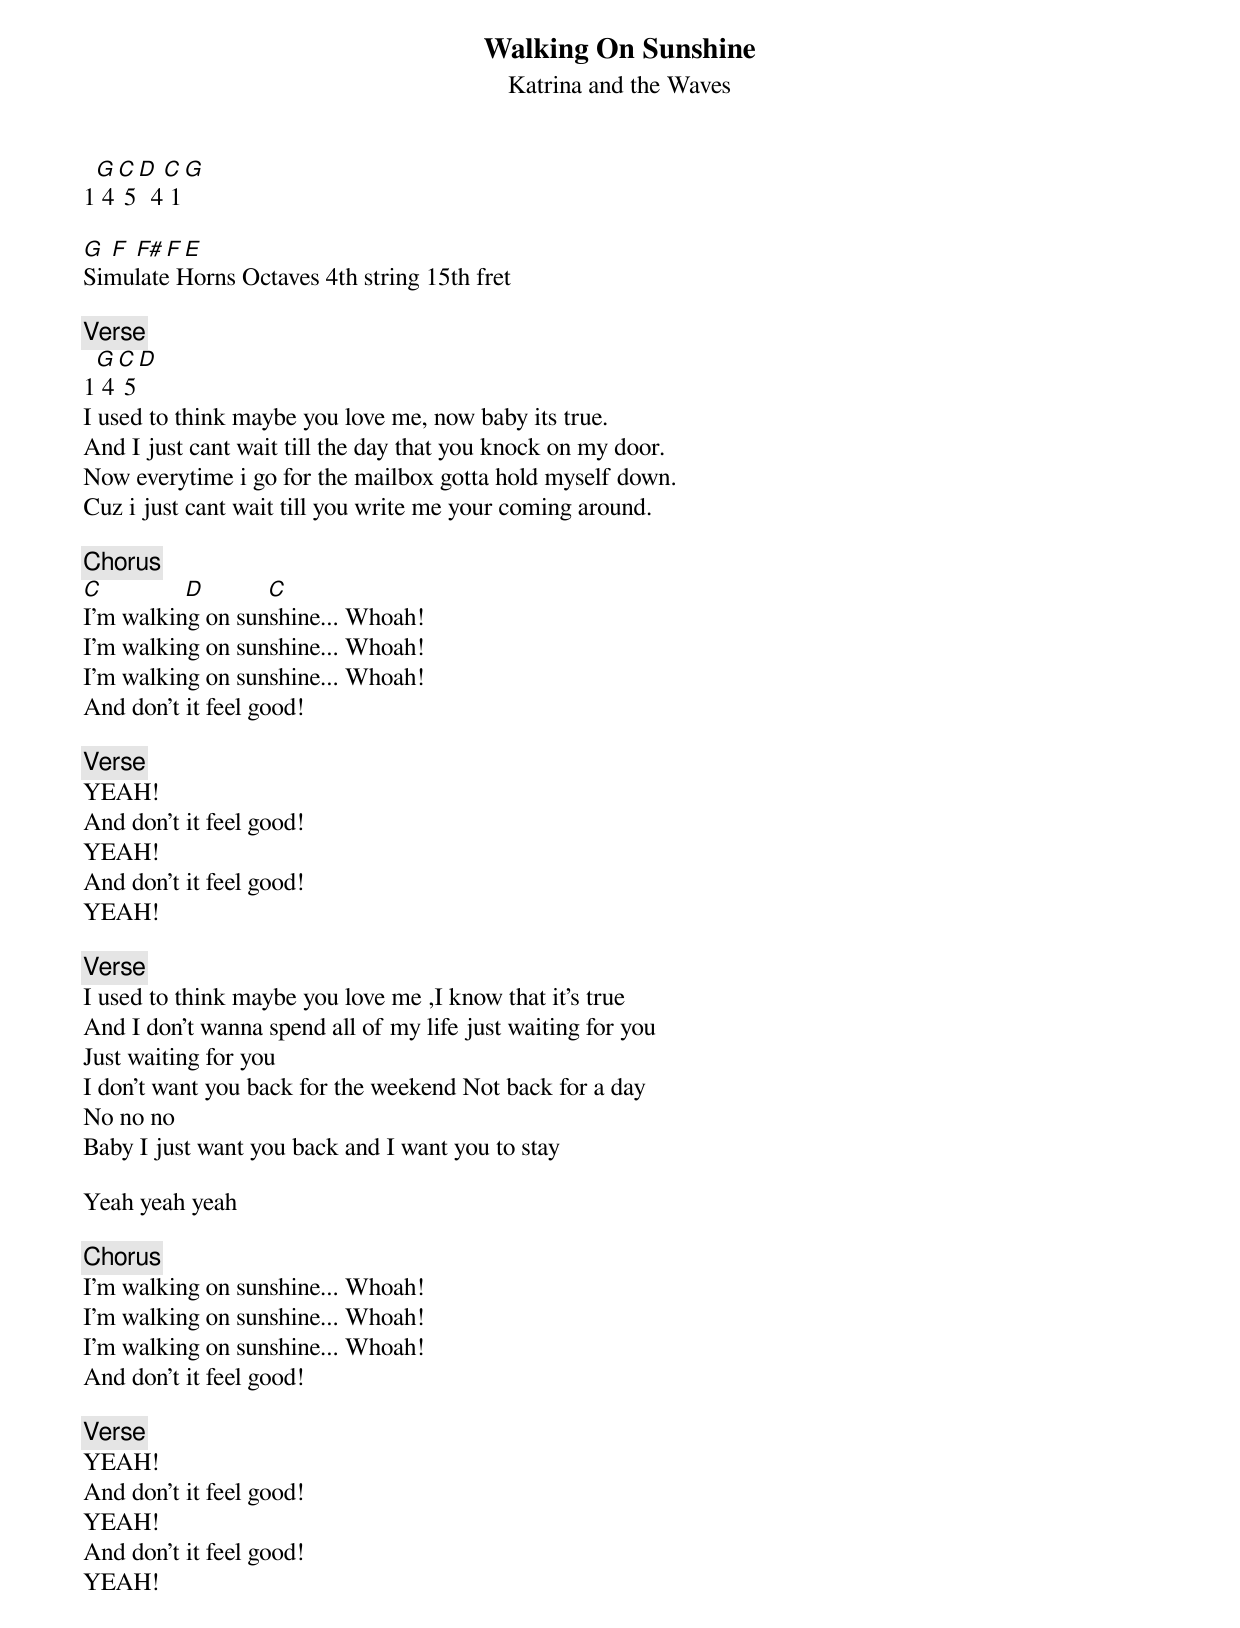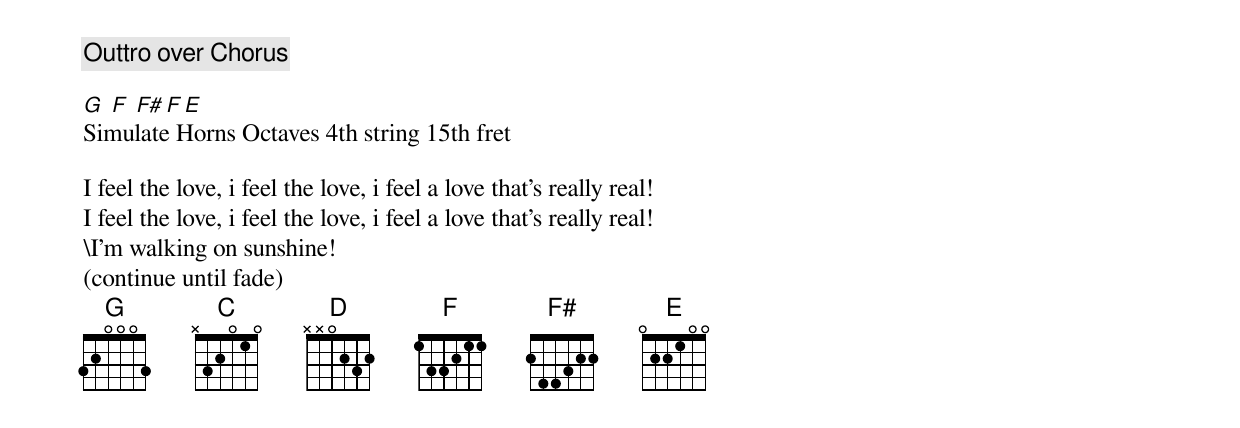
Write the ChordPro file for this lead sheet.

{t: Walking On Sunshine}
{st: Katrina and the Waves}

1[G] 4[C] 5[D]  4[C] 1[G]

[G] [F] [F#][F][E]
Simulate Horns Octaves 4th string 15th fret

{c: Verse}
1[G] 4[C] 5[D]
I used to think maybe you love me, now baby its true.
And I just cant wait till the day that you knock on my door.
Now everytime i go for the mailbox gotta hold myself down.
Cuz i just cant wait till you write me your coming around.

{c: Chorus}
[C]             [D]          [C]
I'm walking on sunshine... Whoah!
I'm walking on sunshine... Whoah!
I'm walking on sunshine... Whoah!
And don't it feel good!

{c: Verse}
YEAH!
And don't it feel good!
YEAH!
And don't it feel good!
YEAH!

{c: Verse}
I used to think maybe you love me ,I know that it's true
And I don't wanna spend all of my life just waiting for you
Just waiting for you
I don't want you back for the weekend Not back for a day
No no no
Baby I just want you back and I want you to stay

Yeah yeah yeah

{c: Chorus}
I'm walking on sunshine... Whoah!
I'm walking on sunshine... Whoah!
I'm walking on sunshine... Whoah!
And don't it feel good!

{c: Verse}
YEAH!
And don't it feel good!
YEAH!
And don't it feel good!
YEAH!


{c: Outtro over Chorus}

[G] [F] [F#][F][E]
Simulate Horns Octaves 4th string 15th fret

I feel the love, i feel the love, i feel a love that's really real!
I feel the love, i feel the love, i feel a love that's really real!
\I'm walking on sunshine!
(continue until fade)
